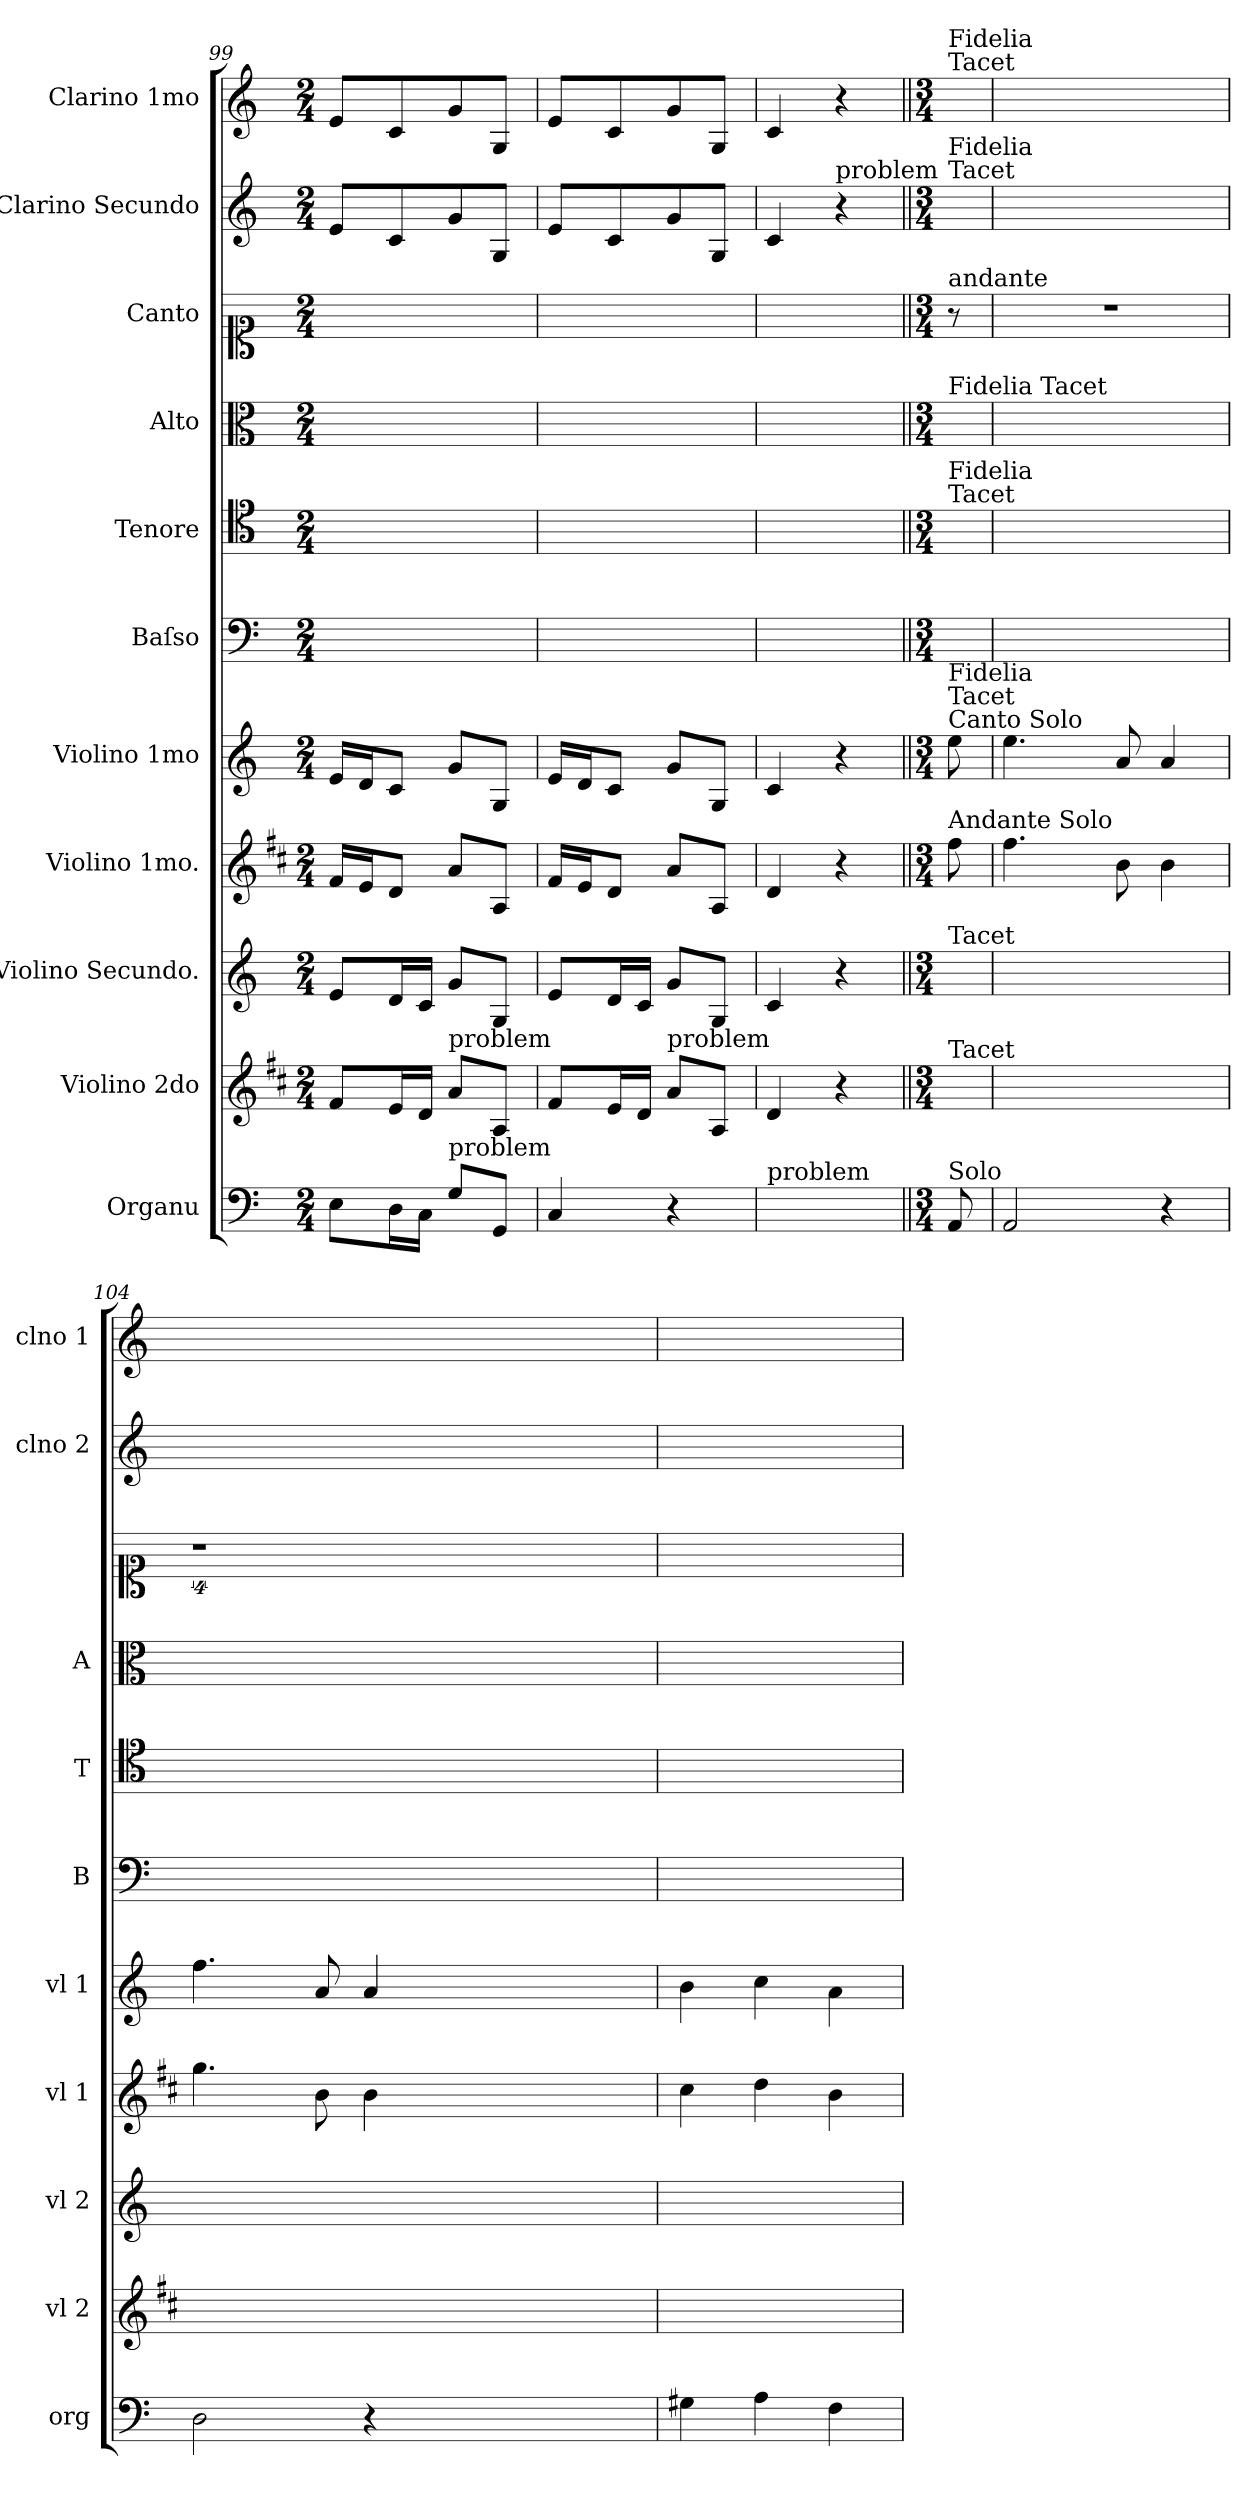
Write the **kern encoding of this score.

**kern	**kern	**kern	**kern	**kern	**kern	**kern	**kern	**kern	**kern	**kern
*part11	*part10	*part9	*part8	*part7	*part6	*part5	*part4	*part3	*part2	*part1
*staff11	*staff10	*staff9	*staff8	*staff7	*staff6	*staff5	*staff4	*staff3	*staff2	*staff1
*I"Organu	*I"Violino 2do	*I"Violino Secundo.	*I"Violino 1mo.	*I"Violino 1mo	*I"Baſso	*I"Tenore	*I"Alto	*I"Canto	*I"Clarino Secundo	*I"Clarino 1mo
*I'org	*I'vl 2	*I'vl 2	*I'vl 1	*I'vl 1	*I'B	*I'T	*I'A	*	*I'clno 2	*I'clno 1
*clefF4	*clefG2	*clefG2	*clefG2	*clefG2	*clefF4	*clefC4	*clefC3	*clefC1	*clefG2	*clefG2
*	*ITrd1c2	*	*ITrd1c2	*	*	*	*	*	*	*
*k[]	*k[]	*k[]	*k[]	*k[]	*k[]	*k[]	*k[]	*k[]	*k[]	*k[]
*M2/4	*M2/4	*M2/4	*M2/4	*M2/4	*M2/4	*M2/4	*M2/4	*M2/4	*M2/4	*M2/4
=99	=99	=99	=99	=99	=99	=99	=99	=99	=99	=99
8E\L	8e/L	8e/L	16e/LL	16e/LL	2ryy	2ryy	2ryy	2ryy	8e/L	8e/L
.	.	.	16d/J	16d/J	.	.	.	.	.	.
16D\L	16d/L	16d/L	8c/J	8c/J	.	.	.	.	8c/	8c/
16C\JJ	16c/JJ	16c/JJ	.	.	.	.	.	.	.	.
!	!LO:TX:a:t=problem	!	!	!	!	!	!	!	!	!
!LO:TX:a:t=problem	!	!	!	!	!	!	!	!	!	!
8G\L	8g\L	8g/L	8g/L	8g/L	.	.	.	.	8g/	8g/
8GG/J	8G/J	8G/J	8G/J	8G/J	.	.	.	.	8G/J	8G/J
=100	=100	=100	=100	=100	=100	=100	=100	=100	=100	=100
4C/	8e/L	8e/L	16e/LL	16e/LL	2ryy	2ryy	2ryy	2ryy	8e/L	8e/L
.	.	.	16d/J	16d/J	.	.	.	.	.	.
.	16d/L	16d/L	8c/J	8c/J	.	.	.	.	8c/	8c/
.	16c/JJ	16c/JJ	.	.	.	.	.	.	.	.
!	!LO:TX:a:t=problem	!	!	!	!	!	!	!	!	!
4r	8g\L	8g/L	8g/L	8g/L	.	.	.	.	8g/	8g/
.	8G/J	8G/J	8G/J	8G/J	.	.	.	.	8G/J	8G/J
=101	=101	=101	=101	=101	=101	=101	=101	=101	=101	=101
!LO:TX:a:t=problem	!	!	!	!	!	!	!	!	!	!
2ryy	4c/	4c/	4c/	4c/	2ryy	2ryy	2ryy	2ryy	4c/	4c/
!	!	!	!	!	!	!	!	!	!LO:TX:a:t=problem	!
.	4r	4r	4r	4r	.	.	.	.	4r	4r
=102||	=102||	=102||	=102||	=102||	=102||	=102||	=102||	=102||	=102||	=102||
*M3/4	*M3/4	*M3/4	*M3/4	*M3/4	*M3/4	*M3/4	*M3/4	*M3/4	*M3/4	*M3/4
!	!	!	!	!	!	!	!	!	!	!LO:TX:a:t=Fidelia\nTacet
!	!	!	!	!	!	!	!	!	!LO:TX:a:t=Fidelia\nTacet	!
!	!	!	!	!	!	!	!	!LO:TX:a:t=andante	!	!
!	!	!	!	!	!	!	!LO:TX:a:t=Fidelia Tacet	!	!	!
!	!	!	!	!	!	!LO:TX:a:t=Fidelia \nTacet	!	!	!	!
!	!	!	!	!	!LO:TX:b:t=Fidelia\nTacet\nCanto Solo	!	!	!	!	!
!	!	!	!LO:TX:a:t=Andante Solo	!	!	!	!	!	!	!
!	!	!LO:TX:a:t=Tacet	!	!	!	!	!	!	!	!
!	!LO:TX:a:t=Tacet	!	!	!	!	!	!	!	!	!
!LO:TX:a:t=Solo	!	!	!	!	!	!	!	!	!	!
8AA/	8ryy	8ryy	8ee\	8ee\	8ryy	8ryy	8ryy	8r	8ryy	8ryy
=103	=103	=103	=103	=103	=103	=103	=103	=103	=103	=103
2AA/	2.ryy	2.ryy	4.ee\	4.ee\	2.ryy	2.ryy	2.ryy	2.r	2.ryy	4ryy
.	.	.	.	.	.	.	.	.	.	4ryy
.	.	.	8a\	8a/	.	.	.	.	.	.
4r	.	.	4a\	4a/	.	.	.	.	.	4ryy
=104	=104	=104	=104	=104	=104	=104	=104	=104	=104	=104
2D\	2.ryy	2.ryy	4.ff\	4.ff\	2.ryy	2.ryy	2.ryy	4%9r	2.ryy	4ryy
.	.	.	.	.	.	.	.	.	.	4ryy
.	.	.	8a\	8a/	.	.	.	.	.	.
4r	.	.	4a\	4a/	.	.	.	.	.	4ryy
1.ryy	1.ryy	1.ryy	1.ryy	1.ryy	1.ryy	1.ryy	1.ryy	.	1.ryy	1.ryy
=105	=105	=105	=105	=105	=105	=105	=105	=105	=105	=105
4G#X\	2.ryy	2.ryy	4b\	4b\	2.ryy	2.ryy	2.ryy	2.ryy	2.ryy	4ryy
4A\	.	.	4cc\	4cc\	.	.	.	.	.	4ryy
4F\	.	.	4a\	4a\	.	.	.	.	.	4ryy
=	=	=	=	=	=	=	=	=	=	=
*-	*-	*-	*-	*-	*-	*-	*-	*-	*-	*-
